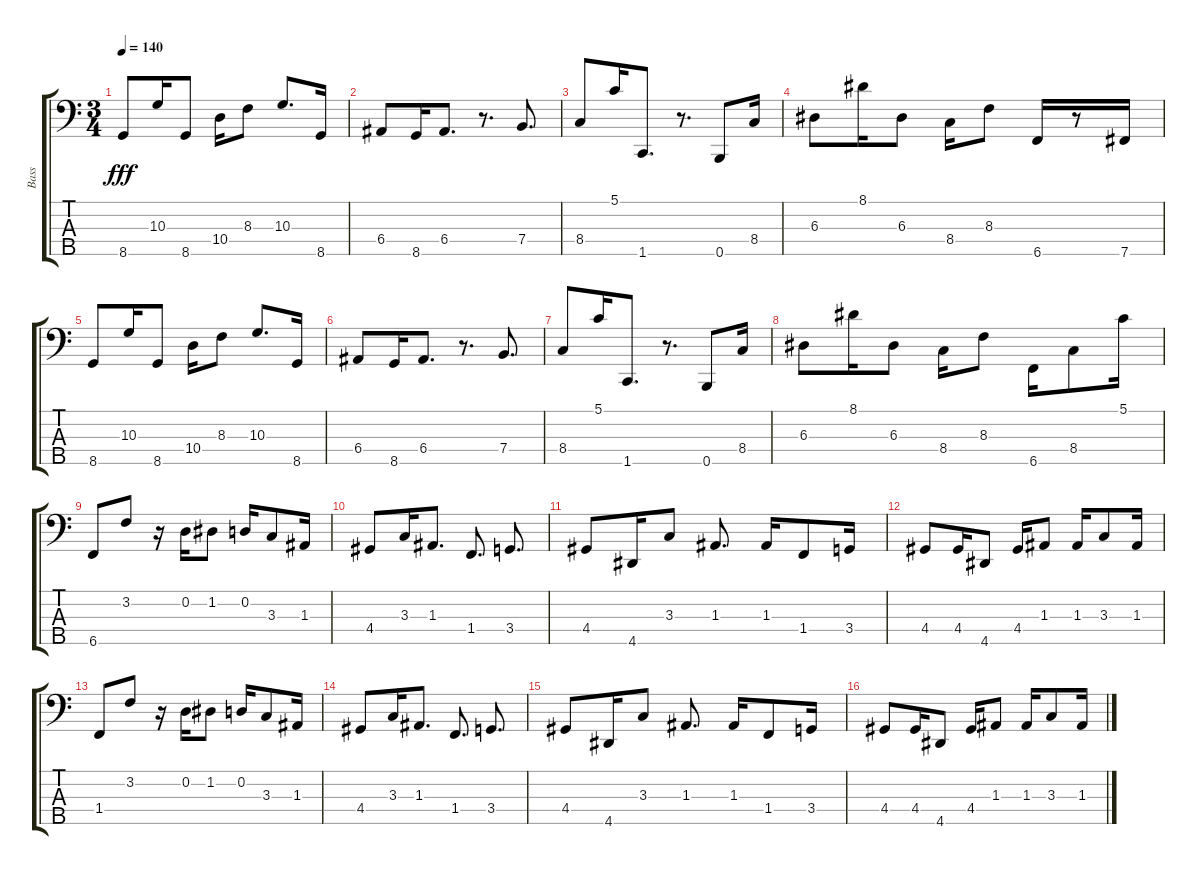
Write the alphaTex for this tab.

\track ("Bass" "Bass") {instrument synthbass2}
\staff {score tabs}
\tuning (G2 D2 A1 E1 B0) {hide}
\ts (3 4)
\tempo 140
\clef f4
\ks c
8.5.8{dy fff} 10.3.16 8.5.8 10.4.16 8.3.8 10.3.8{d} 8.5.16 |
6.4.8 8.5.16 6.4.8{d} r.8{d} 7.4.8{d} |
8.4.8 5.1.16 1.5.8{d} r.8{d} 0.5.8 8.4.16 |
6.3.8 8.1.16 6.3.8 8.4.16 8.3.8 6.5.16 r.8 7.5.16 |
8.5.8 10.3.16 8.5.8 10.4.16 8.3.8 10.3.8{d} 8.5.16 |
6.4.8 8.5.16 6.4.8{d} r.8{d} 7.4.8{d} |
8.4.8 5.1.16 1.5.8{d} r.8{d} 0.5.8 8.4.16 |
6.3.8 8.1.16 6.3.8 8.4.16 8.3.8 6.5.16 8.4.8 5.1.16 |
6.5.8 3.2.8 r.16 0.2.16 1.2.8 0.2.16 3.3.8 1.3.16 |
4.4.8 3.3.16 1.3.8{d} 1.4.8{d} 3.4.8{d} |
4.4.8 4.5.16 3.3.8 1.3.8{d} 1.3.16 1.4.8 3.4.16 |
4.4.8 4.4.16 4.5.8 4.4.16 1.3.8 1.3.16 3.3.8 1.3.16 |
1.4.8 3.2.8 r.16 0.2.16 1.2.8 0.2.16 3.3.8 1.3.16 |
4.4.8 3.3.16 1.3.8{d} 1.4.8{d} 3.4.8{d} |
4.4.8 4.5.16 3.3.8 1.3.8{d} 1.3.16 1.4.8 3.4.16 |
4.4.8 4.4.16 4.5.8 4.4.16 1.3.8 1.3.16 3.3.8 1.3.16
